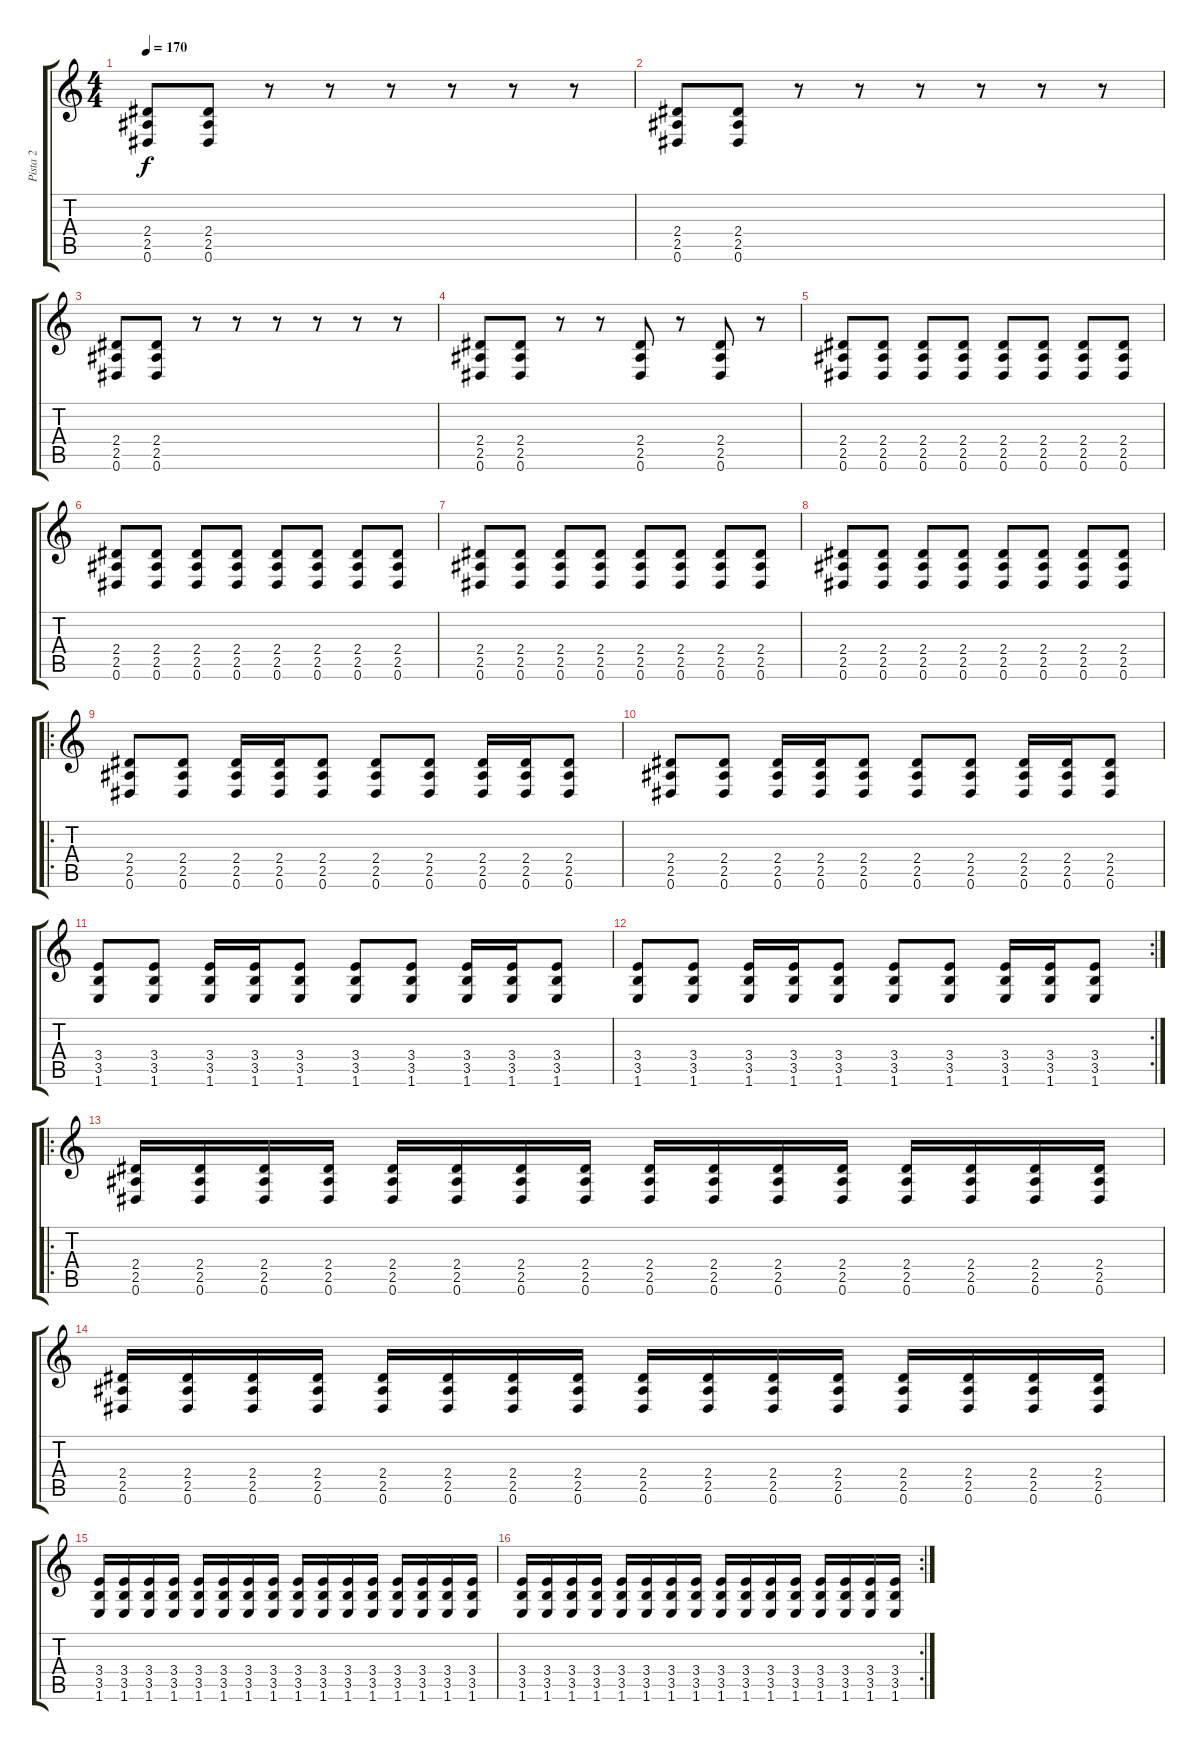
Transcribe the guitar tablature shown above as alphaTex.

\track ("Pista 2" "Pista 2") {instrument distortionguitar}
\staff {score tabs}
\tuning (Eb4 Bb3 Gb3 Db3 Ab2 Eb2) {hide}
\ts (4 4)
\tempo 170
\clef g2
\ks c
(2.4 2.5 0.6).8{dy f instrument distortionguitar} (2.4 2.5 0.6).8 r.8 r.8 r.8 r.8 r.8 r.8 |
(2.4 2.5 0.6).8 (2.4 2.5 0.6).8 r.8 r.8 r.8 r.8 r.8 r.8 |
(2.4 2.5 0.6).8 (2.4 2.5 0.6).8 r.8 r.8 r.8 r.8 r.8 r.8 |
(2.4 2.5 0.6).8 (2.4 2.5 0.6).8 r.8 r.8 (2.4 2.5 0.6).8 r.8 (2.4 2.5 0.6).8 r.8 |
(2.4 2.5 0.6).8{balance 0} (2.4 2.5 0.6).8 (2.4 2.5 0.6).8 (2.4 2.5 0.6).8 (2.4 2.5 0.6).8 (2.4 2.5 0.6).8 (2.4 2.5 0.6).8 (2.4 2.5 0.6).8 |
(2.4 2.5 0.6).8{balance 0} (2.4 2.5 0.6).8 (2.4 2.5 0.6).8 (2.4 2.5 0.6).8 (2.4 2.5 0.6).8 (2.4 2.5 0.6).8 (2.4 2.5 0.6).8 (2.4 2.5 0.6).8 |
(2.4 2.5 0.6).8{balance 0} (2.4 2.5 0.6).8 (2.4 2.5 0.6).8 (2.4 2.5 0.6).8 (2.4 2.5 0.6).8 (2.4 2.5 0.6).8 (2.4 2.5 0.6).8 (2.4 2.5 0.6).8 |
(2.4 2.5 0.6).8{balance 0} (2.4 2.5 0.6).8 (2.4 2.5 0.6).8 (2.4 2.5 0.6).8 (2.4 2.5 0.6).8 (2.4 2.5 0.6).8 (2.4 2.5 0.6).8 (2.4 2.5 0.6).8 |
\ro
(2.4 2.5 0.6).8{volume 16 balance 0} (2.4 2.5 0.6).8 (2.4 2.5 0.6).16 (2.4 2.5 0.6).16 (2.4 2.5 0.6).8 (2.4 2.5 0.6).8 (2.4 2.5 0.6).8 (2.4 2.5 0.6).16 (2.4 2.5 0.6).16 (2.4 2.5 0.6).8 |
(2.4 2.5 0.6).8{volume 16 balance 0} (2.4 2.5 0.6).8 (2.4 2.5 0.6).16 (2.4 2.5 0.6).16 (2.4 2.5 0.6).8 (2.4 2.5 0.6).8 (2.4 2.5 0.6).8 (2.4 2.5 0.6).16 (2.4 2.5 0.6).16 (2.4 2.5 0.6).8 |
(3.4 3.5 1.6).8{volume 16 balance 0} (3.4 3.5 1.6).8 (3.4 3.5 1.6).16 (3.4 3.5 1.6).16 (3.4 3.5 1.6).8 (3.4 3.5 1.6).8 (3.4 3.5 1.6).8 (3.4 3.5 1.6).16 (3.4 3.5 1.6).16 (3.4 3.5 1.6).8 |
\rc 2
(3.4 3.5 1.6).8{volume 16 balance 0} (3.4 3.5 1.6).8 (3.4 3.5 1.6).16 (3.4 3.5 1.6).16 (3.4 3.5 1.6).8 (3.4 3.5 1.6).8 (3.4 3.5 1.6).8 (3.4 3.5 1.6).16 (3.4 3.5 1.6).16 (3.4 3.5 1.6).8 |
\ro
(2.4 2.5 0.6).16 (2.4 2.5 0.6).16 (2.4 2.5 0.6).16 (2.4 2.5 0.6).16 (2.4 2.5 0.6).16 (2.4 2.5 0.6).16 (2.4 2.5 0.6).16 (2.4 2.5 0.6).16 (2.4 2.5 0.6).16 (2.4 2.5 0.6).16 (2.4 2.5 0.6).16 (2.4 2.5 0.6).16 (2.4 2.5 0.6).16 (2.4 2.5 0.6).16 (2.4 2.5 0.6).16 (2.4 2.5 0.6).16 |
(2.4 2.5 0.6).16 (2.4 2.5 0.6).16 (2.4 2.5 0.6).16 (2.4 2.5 0.6).16 (2.4 2.5 0.6).16 (2.4 2.5 0.6).16 (2.4 2.5 0.6).16 (2.4 2.5 0.6).16 (2.4 2.5 0.6).16 (2.4 2.5 0.6).16 (2.4 2.5 0.6).16 (2.4 2.5 0.6).16 (2.4 2.5 0.6).16 (2.4 2.5 0.6).16 (2.4 2.5 0.6).16 (2.4 2.5 0.6).16 |
(3.4 3.5 1.6).16 (3.4 3.5 1.6).16 (3.4 3.5 1.6).16 (3.4 3.5 1.6).16 (3.4 3.5 1.6).16 (3.4 3.5 1.6).16 (3.4 3.5 1.6).16 (3.4 3.5 1.6).16 (3.4 3.5 1.6).16 (3.4 3.5 1.6).16 (3.4 3.5 1.6).16 (3.4 3.5 1.6).16 (3.4 3.5 1.6).16 (3.4 3.5 1.6).16 (3.4 3.5 1.6).16 (3.4 3.5 1.6).16 |
\rc 2
(3.4 3.5 1.6).16 (3.4 3.5 1.6).16 (3.4 3.5 1.6).16 (3.4 3.5 1.6).16 (3.4 3.5 1.6).16 (3.4 3.5 1.6).16 (3.4 3.5 1.6).16 (3.4 3.5 1.6).16 (3.4 3.5 1.6).16 (3.4 3.5 1.6).16 (3.4 3.5 1.6).16 (3.4 3.5 1.6).16 (3.4 3.5 1.6).16 (3.4 3.5 1.6).16 (3.4 3.5 1.6).16 (3.4 3.5 1.6).16
